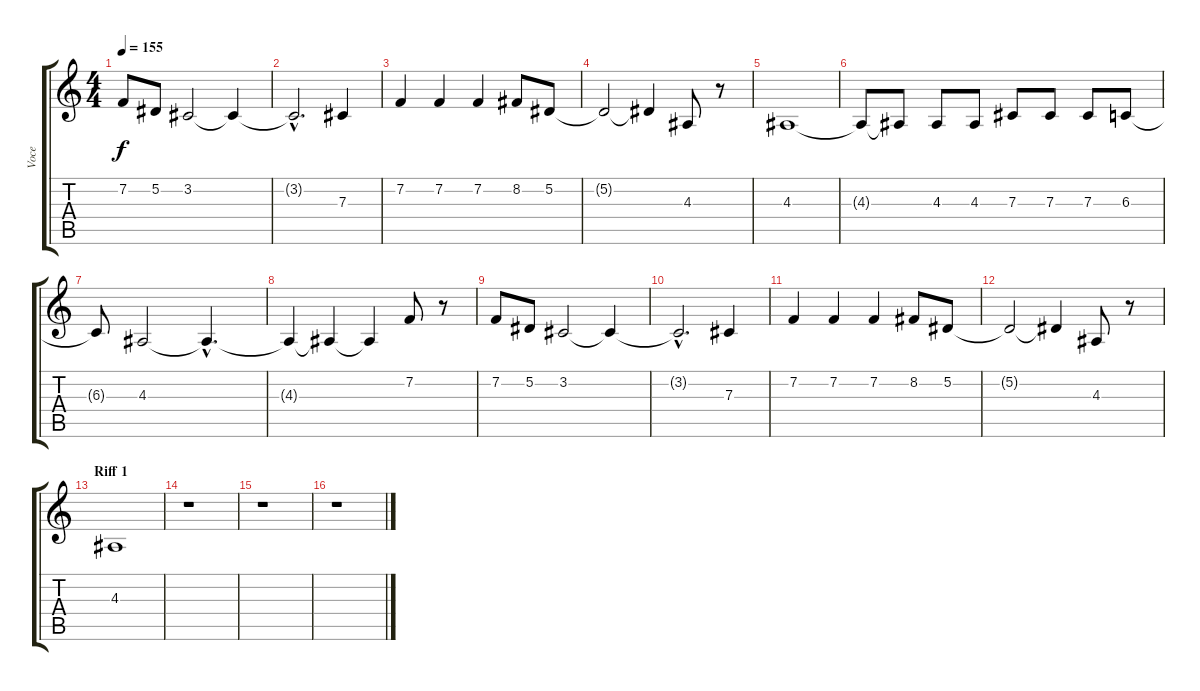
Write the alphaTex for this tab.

\track ("Voce" "Voce") {instrument violin}
\staff {score tabs}
\tuning (Eb4 Bb3 Gb3 Db3 Ab2 Eb2) {hide}
\ts (4 4)
\tempo 155
\clef g2
\ks c
7.2.8{dy f} 5.2.8 3.2.2 3.2{t}.4 |
3.2{hac t}.2{d} 7.3.4 |
7.2.4 7.2.4 7.2.4 8.2.8 5.2.8 |
5.2{t}.2 5.2{t}.4 4.3.8 r.8 |
4.3.1 |
4.3{t}.8 4.3{t}.8 4.3.8 4.3.8 7.3.8 7.3.8 7.3.8 6.3.8 |
6.3{t}.8 4.3.2 4.3{hac t}.4{d} |
4.3{t}.4 4.3{t}.4 4.3{t}.4 7.2.8 r.8 |
7.2.8 5.2.8 3.2.2 3.2{t}.4 |
3.2{hac t}.2{d} 7.3.4 |
7.2.4 7.2.4 7.2.4 8.2.8 5.2.8 |
5.2{t}.2 5.2{t}.4 4.3.8 r.8 |
\section ("" "Riff 1")
4.3.1 |
r.1 |
r.1 |
r.1
